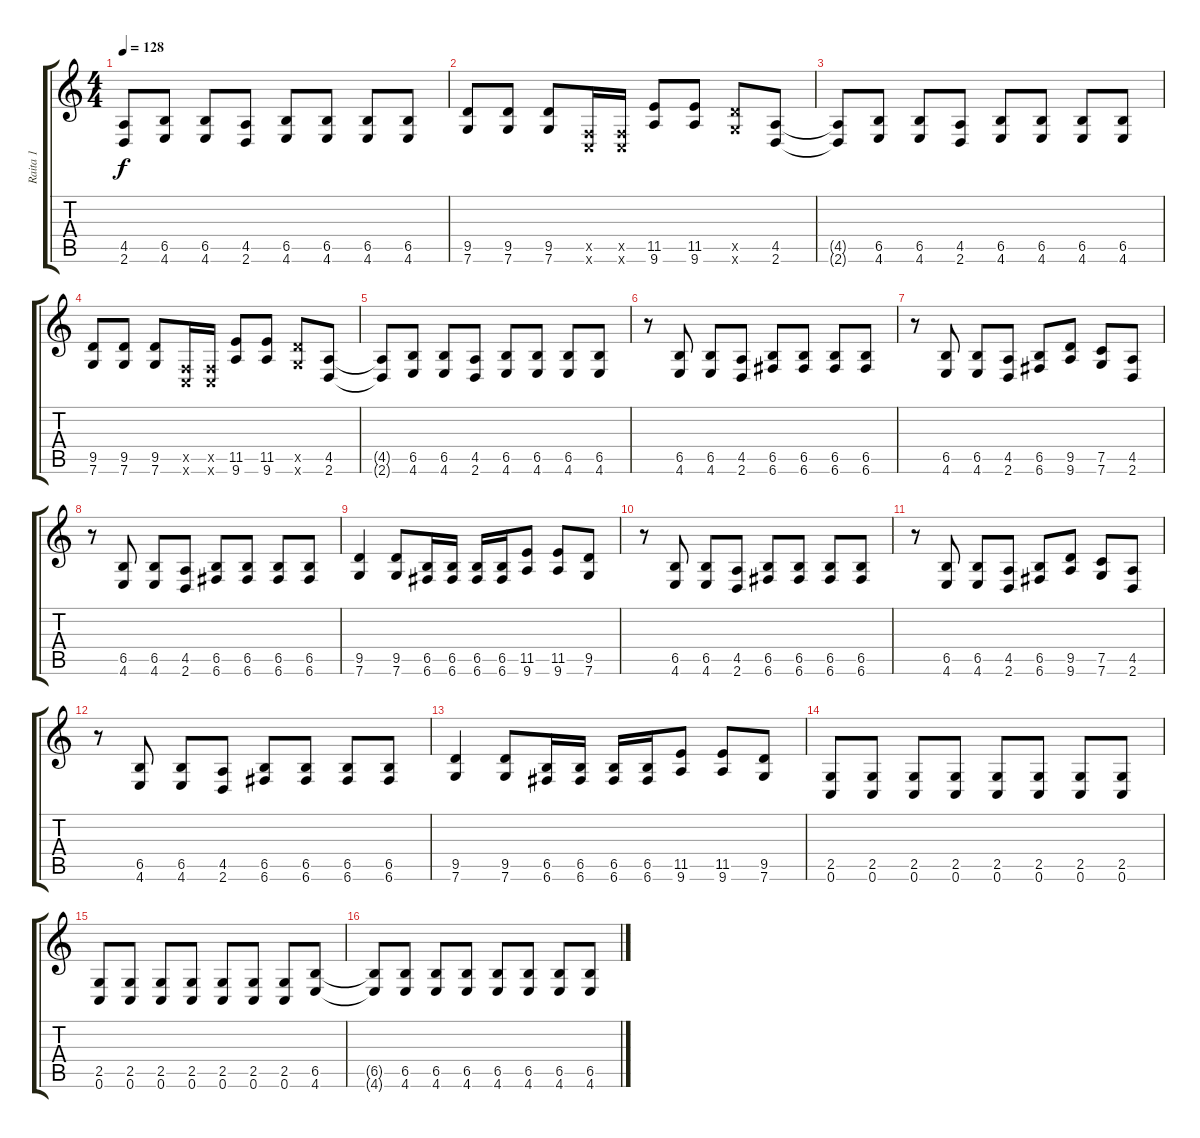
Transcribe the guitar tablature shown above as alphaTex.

\track ("Raita 1" "Raita 1") {instrument distortionguitar}
\staff {score tabs}
\tuning (C4 G3 Eb3 Bb2 F2 C2) {hide}
\ts (4 4)
\tempo 128
\clef g2
\ks c
(4.5{t} 2.6{t}).8{dy f} (6.5 4.6).8 (6.5 4.6).8 (4.5 2.6).8 (6.5 4.6).8 (6.5 4.6).8 (6.5 4.6).8 (6.5 4.6).8 |
(9.5 7.6).8 (9.5 7.6).8 (9.5 7.6).8 (0.5{x} 0.6{x}).16 (0.5{x} 0.6{x}).16 (11.5 9.6).8 (11.5 9.6).8 (9.5{x} 7.6{x}).8 (4.5 2.6).8 |
(4.5{t} 2.6{t}).8 (6.5 4.6).8 (6.5 4.6).8 (4.5 2.6).8 (6.5 4.6).8 (6.5 4.6).8 (6.5 4.6).8 (6.5 4.6).8 |
(9.5 7.6).8 (9.5 7.6).8 (9.5 7.6).8 (0.5{x} 0.6{x}).16 (0.5{x} 0.6{x}).16 (11.5 9.6).8 (11.5 9.6).8 (9.5{x} 7.6{x}).8 (4.5 2.6).8 |
(4.5{t} 2.6{t}).8 (6.5 4.6).8 (6.5 4.6).8 (4.5 2.6).8 (6.5 4.6).8 (6.5 4.6).8 (6.5 4.6).8 (6.5 4.6).8 |
r.8 (6.5 4.6).8 (6.5 4.6).8 (4.5 2.6).8 (6.5 6.6).8 (6.5 6.6).8 (6.5 6.6).8 (6.5 6.6).8 |
r.8 (6.5 4.6).8 (6.5 4.6).8 (4.5 2.6).8 (6.5 6.6).8 (9.5 9.6).8 (7.5 7.6).8 (4.5 2.6).8 |
r.8 (6.5 4.6).8 (6.5 4.6).8 (4.5 2.6).8 (6.5 6.6).8 (6.5 6.6).8 (6.5 6.6).8 (6.5 6.6).8 |
(9.5 7.6).4 (9.5 7.6).8 (6.5 6.6).16 (6.5 6.6).16 (6.5 6.6).16 (6.5 6.6).16 (11.5 9.6).8 (11.5 9.6).8 (9.5 7.6).8 |
r.8 (6.5 4.6).8 (6.5 4.6).8 (4.5 2.6).8 (6.5 6.6).8 (6.5 6.6).8 (6.5 6.6).8 (6.5 6.6).8 |
r.8 (6.5 4.6).8 (6.5 4.6).8 (4.5 2.6).8 (6.5 6.6).8 (9.5 9.6).8 (7.5 7.6).8 (4.5 2.6).8 |
r.8 (6.5 4.6).8 (6.5 4.6).8 (4.5 2.6).8 (6.5 6.6).8 (6.5 6.6).8 (6.5 6.6).8 (6.5 6.6).8 |
(9.5 7.6).4 (9.5 7.6).8 (6.5 6.6).16 (6.5 6.6).16 (6.5 6.6).16 (6.5 6.6).16 (11.5 9.6).8 (11.5 9.6).8 (9.5 7.6).8 |
(2.5 0.6).8 (2.5 0.6).8 (2.5 0.6).8 (2.5 0.6).8 (2.5 0.6).8 (2.5 0.6).8 (2.5 0.6).8 (2.5 0.6).8 |
(2.5 0.6).8 (2.5 0.6).8 (2.5 0.6).8 (2.5 0.6).8 (2.5 0.6).8 (2.5 0.6).8 (2.5 0.6).8 (6.5 4.6).8 |
(6.5{t} 4.6{t}).8 (6.5 4.6).8 (6.5 4.6).8 (6.5 4.6).8 (6.5 4.6).8 (6.5 4.6).8 (6.5 4.6).8 (6.5 4.6).8
